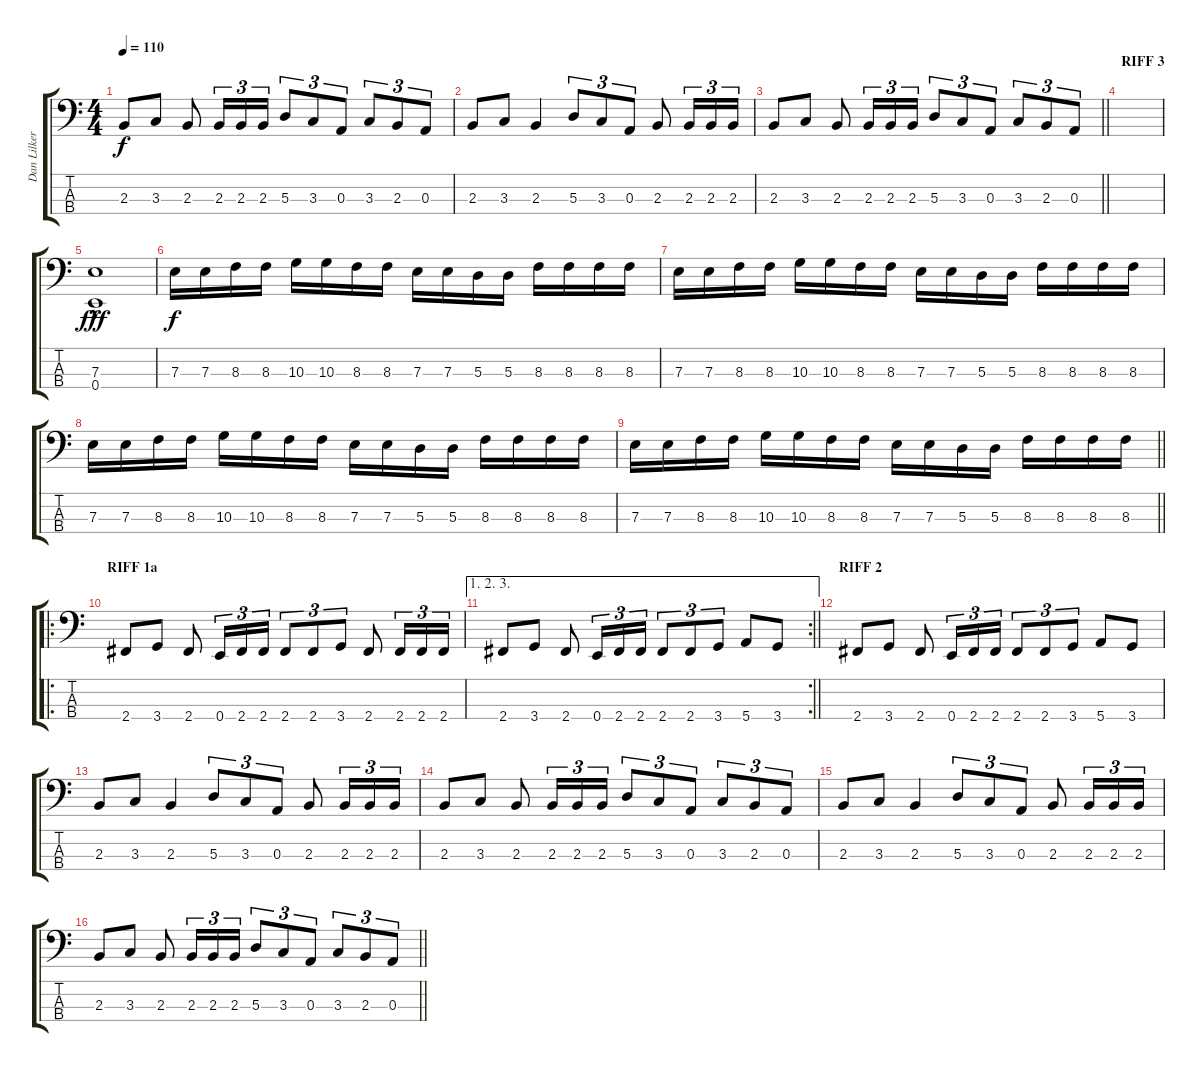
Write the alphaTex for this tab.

\track ("Dan Lilker" "Dan Lilker") {instrument electricbasspick}
\staff {score tabs}
\tuning (G2 D2 A1 E1) {hide}
\ts (4 4)
\tempo 110
\clef f4
\ks c
2.3.8{dy f} 3.3.8 2.3.8 2.3.16{tu (3 2)} 2.3.16{tu (3 2)} 2.3.16{tu (3 2)} 5.3.8{tu (3 2)} 3.3.8{tu (3 2)} 0.3.8{tu (3 2)} 3.3.8{tu (3 2)} 2.3.8{tu (3 2)} 0.3.8{tu (3 2)} |
2.3.8 3.3.8 2.3.4 5.3.8{tu (3 2)} 3.3.8{tu (3 2)} 0.3.8{tu (3 2)} 2.3.8 2.3.16{tu (3 2)} 2.3.16{tu (3 2)} 2.3.16{tu (3 2)} |
\barLineRight lightlight
2.3.8 3.3.8 2.3.8 2.3.16{tu (3 2)} 2.3.16{tu (3 2)} 2.3.16{tu (3 2)} 5.3.8{tu (3 2)} 3.3.8{tu (3 2)} 0.3.8{tu (3 2)} 3.3.8{tu (3 2)} 2.3.8{tu (3 2)} 0.3.8{tu (3 2)} |
\section ("" "RIFF 3")
|
(7.3{hac} 0.4{hac}).1{dy fff} |
7.3.16{dy f} 7.3.16 8.3.16 8.3.16 10.3.16 10.3.16 8.3.16 8.3.16 7.3.16 7.3.16 5.3.16 5.3.16 8.3.16 8.3.16 8.3.16 8.3.16 |
7.3.16 7.3.16 8.3.16 8.3.16 10.3.16 10.3.16 8.3.16 8.3.16 7.3.16 7.3.16 5.3.16 5.3.16 8.3.16 8.3.16 8.3.16 8.3.16 |
7.3.16 7.3.16 8.3.16 8.3.16 10.3.16 10.3.16 8.3.16 8.3.16 7.3.16 7.3.16 5.3.16 5.3.16 8.3.16 8.3.16 8.3.16 8.3.16 |
\barLineRight lightlight
7.3.16 7.3.16 8.3.16 8.3.16 10.3.16 10.3.16 8.3.16 8.3.16 7.3.16 7.3.16 5.3.16 5.3.16 8.3.16 8.3.16 8.3.16 8.3.16 |
\ro
\section ("" "RIFF 1a")
2.4.8 3.4.8 2.4.8 0.4.16{tu (3 2)} 2.4.16{tu (3 2)} 2.4.16{tu (3 2)} 2.4.8{tu (3 2)} 2.4.8{tu (3 2)} 3.4.8{tu (3 2)} 2.4.8 2.4.16{tu (3 2)} 2.4.16{tu (3 2)} 2.4.16{tu (3 2)} |
\ae (1 2 3)
\rc 2
\barLineRight lightlight
2.4.8 3.4.8 2.4.8 0.4.16{tu (3 2)} 2.4.16{tu (3 2)} 2.4.16{tu (3 2)} 2.4.8{tu (3 2)} 2.4.8{tu (3 2)} 3.4.8{tu (3 2)} 5.4.8 3.4.8 |
\section ("" "RIFF 2")
2.4.8 3.4.8 2.4.8 0.4.16{tu (3 2)} 2.4.16{tu (3 2)} 2.4.16{tu (3 2)} 2.4.8{tu (3 2)} 2.4.8{tu (3 2)} 3.4.8{tu (3 2)} 5.4.8 3.4.8 |
2.3.8 3.3.8 2.3.4 5.3.8{tu (3 2)} 3.3.8{tu (3 2)} 0.3.8{tu (3 2)} 2.3.8 2.3.16{tu (3 2)} 2.3.16{tu (3 2)} 2.3.16{tu (3 2)} |
2.3.8 3.3.8 2.3.8 2.3.16{tu (3 2)} 2.3.16{tu (3 2)} 2.3.16{tu (3 2)} 5.3.8{tu (3 2)} 3.3.8{tu (3 2)} 0.3.8{tu (3 2)} 3.3.8{tu (3 2)} 2.3.8{tu (3 2)} 0.3.8{tu (3 2)} |
2.3.8 3.3.8 2.3.4 5.3.8{tu (3 2)} 3.3.8{tu (3 2)} 0.3.8{tu (3 2)} 2.3.8 2.3.16{tu (3 2)} 2.3.16{tu (3 2)} 2.3.16{tu (3 2)} |
\barLineRight lightlight
2.3.8 3.3.8 2.3.8 2.3.16{tu (3 2)} 2.3.16{tu (3 2)} 2.3.16{tu (3 2)} 5.3.8{tu (3 2)} 3.3.8{tu (3 2)} 0.3.8{tu (3 2)} 3.3.8{tu (3 2)} 2.3.8{tu (3 2)} 0.3.8{tu (3 2)}
